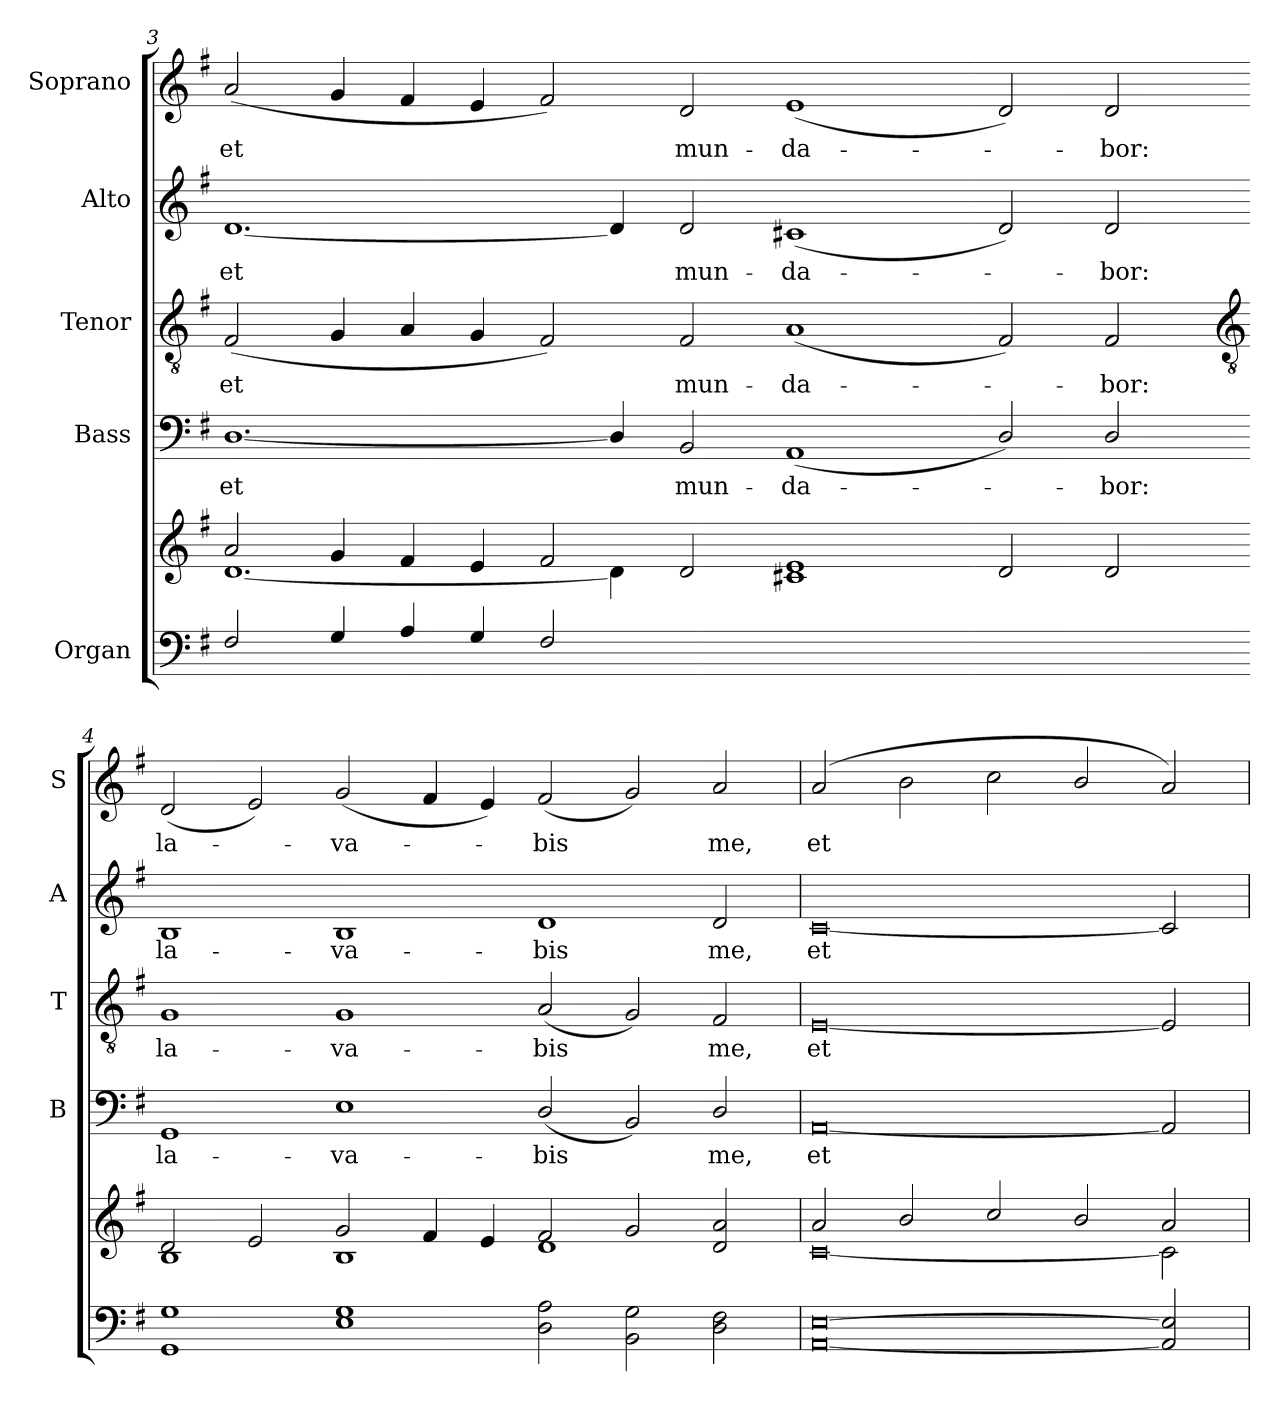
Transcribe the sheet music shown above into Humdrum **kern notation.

**kern	**kern	**kern	**text	**kern	**text	**kern	**text	**kern	**text
*part5	*part5	*part4	*part4	*part3	*part3	*part2	*part2	*part1	*part1
*staff6	*staff5	*staff4	*staff4	*staff3	*staff3	*staff2	*staff2	*staff1	*staff1
*I"Organ	*	*I"Bass	*	*I"Tenor	*	*I"Alto	*	*I"Soprano	*
*	*	*I'B	*	*I'T	*	*I'A	*	*I'S	*
*clefF4	*clefG2	*clefF4	*	*clefGv2	*	*clefG2	*	*clefG2	*
*k[f#]	*k[f#]	*k[f#]	*	*k[f#]	*	*k[f#]	*	*k[f#]	*
*G:	*G:	*G:	*	*G:	*	*G:	*	*G:	*
=3A	=3A	=3A	=3A	=3A	=3A	=3A	=3A	=3A	=3A
*	*^	*	*	*	*	*	*	*	*
!	!	!	!	!LO:LY:b	!	!LO:LY:b	!	!LO:LY:b	!	!LO:LY:b
2F#/	2a/	[1.d\	[1.D/	et	(<2F#	et	[1.d	et	(<2a	et
4G/	4g/	.	.	.	4G	.	.	.	4g	.
4A/	4f#/	.	.	.	4A	.	.	.	4f#	.
4G/	4e/	.	.	.	4G	.	.	.	4e	.
2F#/	2f#/	.	.	.	2F#)	.	.	.	2f#)	.
.	.	4d\]	4D/]	.	.	.	4d]	.	.	.
!	!	!	!	!LO:LY:b	!	!LO:LY:b	!	!LO:LY:b	!	!LO:LY:b
1ryy	2d/	1ryy	2BB	mun-	2F#	mun-	2d	mun-	2d	mun-
!	!	!	!	!LO:LY:b	!	!LO:LY:b	!	!LO:LY:b	!	!LO:LY:b
.	1c#X/ 1e/	.	(<1AA	-da-	(<1A	-da-	(<1c#X	-da-	(<1e	-da-
1ryy	.	1ryy	.	.	.	.	.	.	.	.
.	2d/	.	2D/)	.	2F#)	.	2d)	.	2d)	.
!	!	!	!	!LO:LY:b	!	!LO:LY:b	!	!LO:LY:b	!	!LO:LY:b
2ryy	2d/	2ryy	2D/	bor:	2F#	bor:	2d	bor:	2d	bor:
!!LO:LB:g=z
=4-	=4-	=4-	=4-	=4-	=4-	=4-	=4-	=4-	=4-	=4-
*	*	*	*	*	*clefGv2	*	*	*	*	*
*^	*	*	*	*	*	*	*	*	*	*
!	!	!	!	!	!LO:LY:b	!	!LO:LY:b	!	!LO:LY:b	!	!LO:LY:b
2%7ryy	1GG 1G	2d/	1B\	1GG	la-	1G	la-	1B	la-	(<2d	la-
.	.	2e/	.	.	.	.	.	.	.	2e)	.
!	!	!	!	!	!LO:LY:b	!	!LO:LY:b	!	!LO:LY:b	!	!LO:LY:b
.	1E 1G	2g/	1B\	1E	-va-	1G	-va-	1B	-va-	(<2g	va-
.	.	4f#/	.	.	.	.	.	.	.	4f#	.
.	.	4e/	.	.	.	.	.	.	.	4e)	.
!	!	!	!	!	!LO:LY:b	!	!LO:LY:b	!	!LO:LY:b	!	!LO:LY:b
.	2D 2A	2f#/	1d\	(<2D/	-bis	(<2A	-bis	1d	-bis	(<2f#	bis
.	2BB 2G	2g/	.	2BB)	.	2G)	.	.	.	2g)	.
!	!	!	!	!	!LO:LY:b	!	!LO:LY:b	!	!LO:LY:b	!	!LO:LY:b
.	2D 2F#	2d/ 2a/	2ryy	2D/	me,	2F#	me,	2d	me,	2a	me,
=5	=5	=5	=5	=5	=5	=5	=5	=5	=5	=5	=5
!	!	!	!	!	!LO:LY:b	!	!LO:LY:b	!	!LO:LY:b	!	!LO:LY:b
1ryy	[0AA [0E	2a/	[0c\	[0AA	et	[0E	et	[0c	et	(<2a	et
.	.	2b/	.	.	.	.	.	.	.	2b	.
1ryy	.	2cc/	.	.	.	.	.	.	.	2cc	.
.	.	2b/	.	.	.	.	.	.	.	2b/	.
2ryy	2AA] 2E]	2a/	2c\]	2AA]	.	2E]	.	2c]	.	2a)	.
*v	*v	*	*	*	*	*	*	*	*	*	*
*	*v	*v	*	*	*	*	*	*	*	*
=	=	=	=	=	=	=	=	=	=
*-	*-	*-	*-	*-	*-	*-	*-	*-	*-
